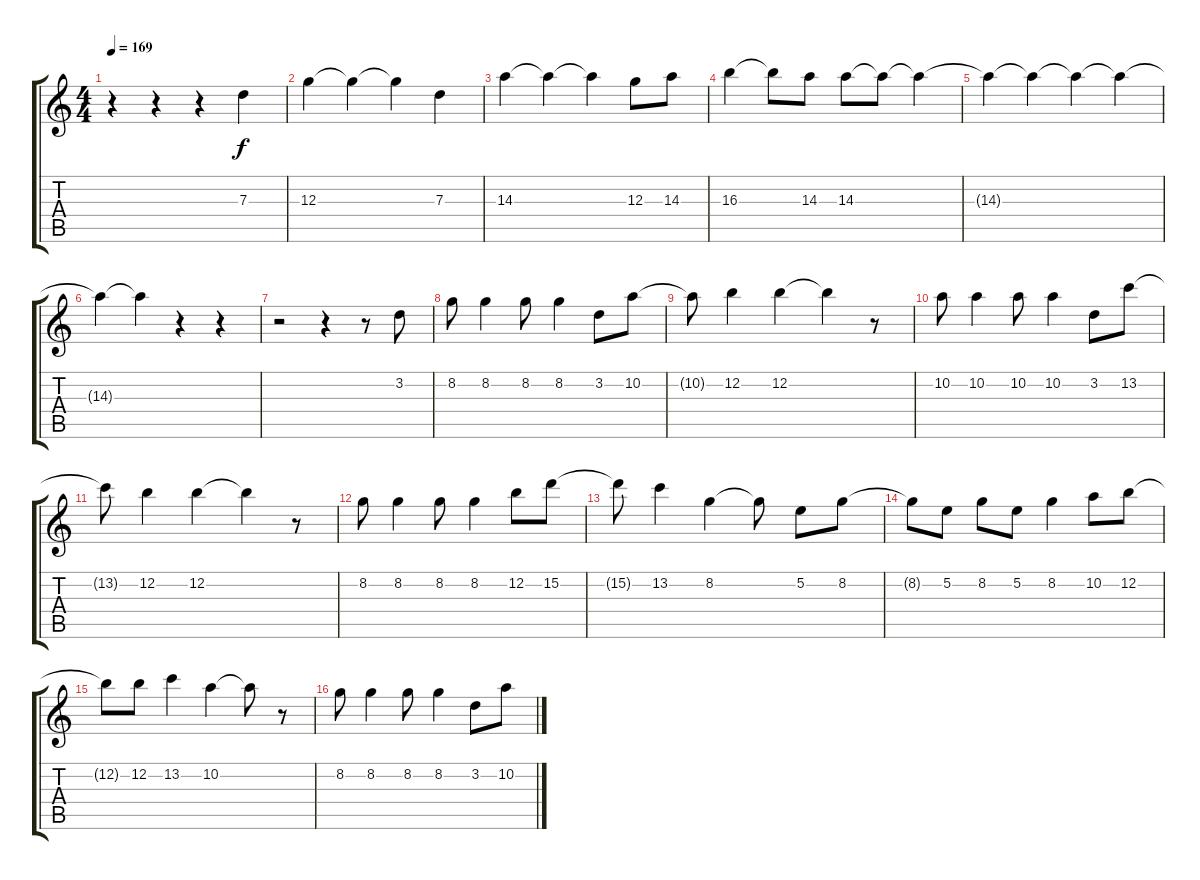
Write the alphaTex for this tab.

\track "" {instrument electricbasspick}
\staff {score tabs}
\tuning (E4 B3 G3 D3 A2 E2) {hide}
\ts (4 4)
\tempo 169
\clef g2
\ks c
r.4{dy f} r.4 r.4 7.3.4 |
12.3.4 12.3{t}.4 12.3{t}.4 7.3.4 |
14.3.4 14.3{t}.4 14.3{t}.4 12.3.8 14.3.8 |
16.3.4 16.3{t}.8 14.3.8 14.3.8 14.3{t}.8 14.3{t}.4 |
14.3{t}.4 14.3{t}.4 14.3{t}.4 14.3{t}.4 |
14.3{t}.4 14.3{t}.4 r.4 r.4 |
r.2 r.4 r.8 3.2.8 |
8.2.8 8.2.4 8.2.8 8.2.4 3.2.8 10.2.8 |
10.2{t}.8 12.2.4 12.2.4 12.2{t}.4 r.8 |
10.2.8 10.2.4 10.2.8 10.2.4 3.2.8 13.2.8 |
13.2{t}.8 12.2.4 12.2.4 12.2{t}.4 r.8 |
8.2.8 8.2.4 8.2.8 8.2.4 12.2.8 15.2.8 |
15.2{t}.8 13.2.4 8.2.4 8.2{t}.8 5.2.8 8.2.8 |
8.2{t}.8 5.2.8 8.2.8 5.2.8 8.2.4 10.2.8 12.2.8 |
12.2{t}.8 12.2.8 13.2.4 10.2.4 10.2{t}.8 r.8 |
8.2.8 8.2.4 8.2.8 8.2.4 3.2.8 10.2.8
